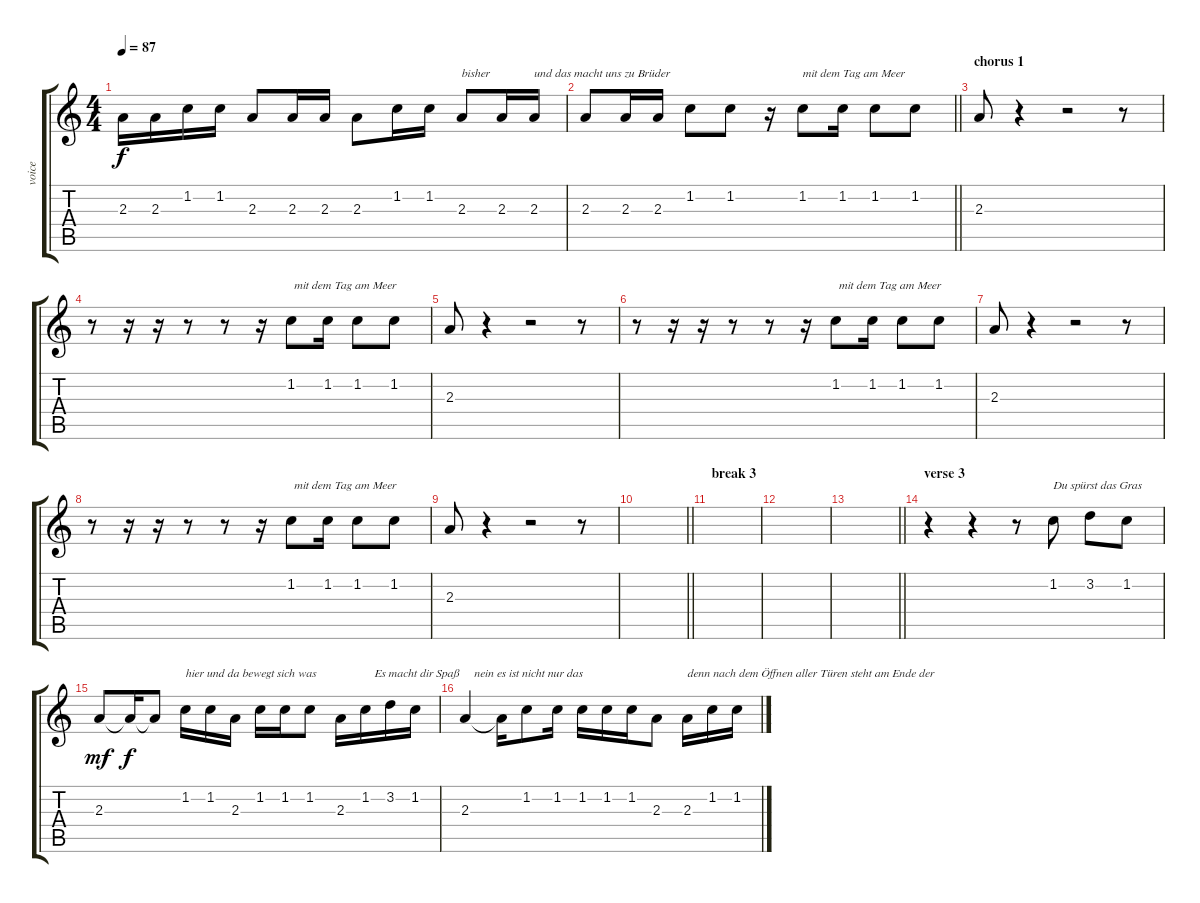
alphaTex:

\track ("voice" "voice") {instrument electricguitarjazz}
\staff {score tabs}
\tuning (E4 B3 G3 D3 A2 E2) {hide}
\ts (4 4)
\tempo 87
\clef g2
\ks c
2.3.16{dy f} 2.3.16 1.2.16 1.2.16 2.3.8 2.3.16 2.3.16 2.3.8 1.2.16 1.2.16 2.3.8{txt "bisher"} 2.3.16 2.3.16{txt "und das macht uns zu Brüder "} |
\barLineRight lightlight
2.3.8 2.3.16 2.3.16 1.2.8 1.2.8 r.16 1.2.8{txt "mit dem Tag am Meer"} 1.2.16 1.2.8 1.2.8 |
\section ("" "chorus 1")
2.3.8 r.4 r.2 r.8 |
r.8 r.16 r.16 r.8 r.8 r.16 1.2.8{txt " mit dem Tag am Meer"} 1.2.16 1.2.8 1.2.8 |
2.3.8 r.4 r.2 r.8 |
r.8 r.16 r.16 r.8 r.8 r.16 1.2.8{txt " mit dem Tag am Meer"} 1.2.16 1.2.8 1.2.8 |
2.3.8 r.4 r.2 r.8 |
r.8 r.16 r.16 r.8 r.8 r.16 1.2.8{txt " mit dem Tag am Meer"} 1.2.16 1.2.8 1.2.8 |
2.3.8 r.4 r.2 r.8 |
\barLineRight lightlight
|
\section ("" "break 3")
|
|
\barLineRight lightlight
|
\section ("" "verse 3")
r.4 r.4 r.8 1.2.8{txt "Du spürst das Gras   "} 3.2.8 1.2.8 |
2.3.8{dy mf} 2.3{t}.16{dy f} 2.3{t}.8 1.2.16{txt "hier und da bewegt sich was"} 1.2.16 2.3.16 1.2.16 1.2.16 1.2.8 2.3.16 1.2.16{txt "   Es macht dir Spaß     nein es ist nicht nur das"} 3.2.16 1.2.16 |
2.3.4 2.3{t}.16 1.2.8 1.2.16 1.2.16 1.2.16 1.2.16 2.3.8 2.3.16{txt "denn nach dem Öffnen aller Türen steht am Ende der"} 1.2.16 1.2.16
